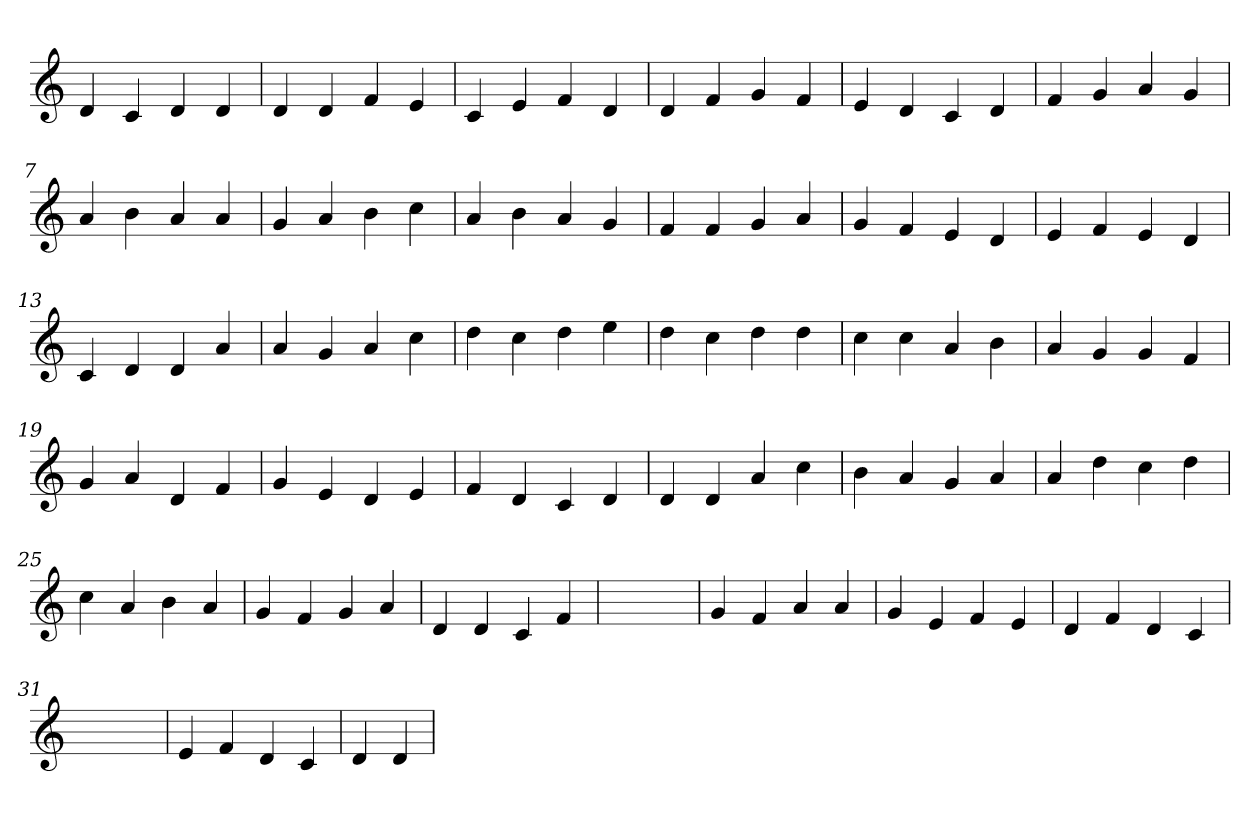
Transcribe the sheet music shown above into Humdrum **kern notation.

**kern
*part1
*staff1
*clefG2
=1
4d
4c
4d
4d
=2
4d
4d
4f
4e
=3
4c
4e
4f
4d
=4
4d
4f
4g
4f
=5
4e
4d
4c
4d
=6
4f
4g
4a
4g
=7
4a
4b
4a
4a
=8
4g
4a
4b
4cc
=9
4a
4b
4a
4g
=10
4f
4f
4g
4a
=11
4g
4f
4e
4d
=12
4e
4f
4e
4d
=13
4c
4d
4d
4a
=14
4a
4g
4a
4cc
=15
4dd
4cc
4dd
4ee
=16
4dd
4cc
4dd
4dd
=17
4cc
4cc
4a
4b
=18
4a
4g
4g
4f
=19
4g
4a
4d
4f
=20
4g
4e
4d
4e
=21
4f
4d
4c
4d
=22
4d
4d
4a
4cc
=23
4b
4a
4g
4a
=24
4a
4dd
4cc
4dd
=25
4cc
4a
4b
4a
=26
4g
4f
4g
4a
=27
4d
4d
4c
4f
=28
1ryy
=28
4g
4f
4a
4a
=29
4g
4e
4f
4e
=30
4d
4f
4d
4c
=31
1ryy
=31
4e
4f
4d
4c
=32
4d
4d
=
*-
